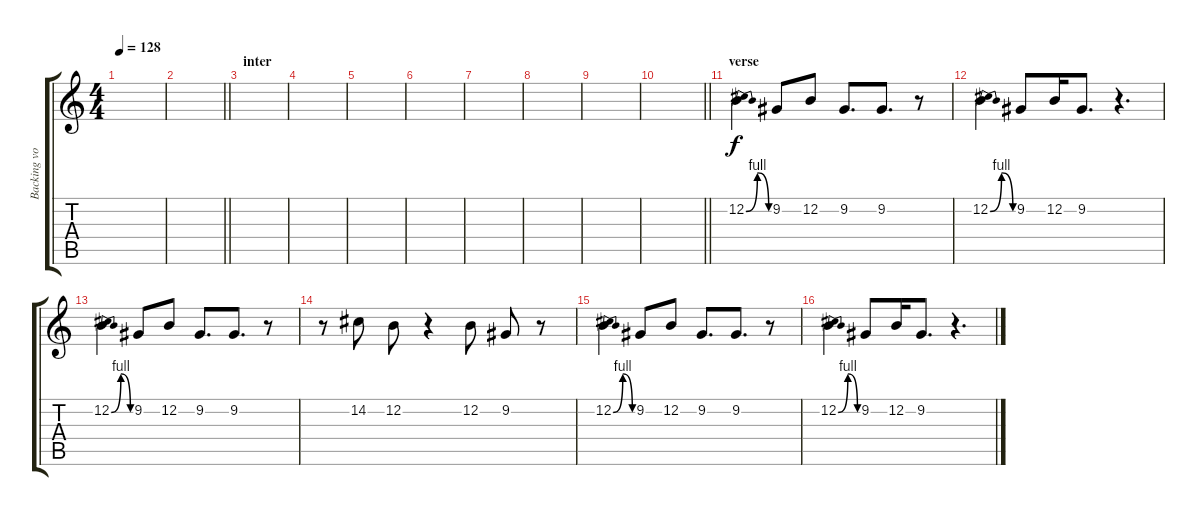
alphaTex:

\track ("Backing vocals" "Backing vo") {instrument piccolo}
\staff {score tabs}
\tuning (E4 B3 G3 D3 A2 E2) {hide}
\ts (4 4)
\tempo 128
\clef g2
\ks c
|
\barLineRight lightlight
|
\section ("" "inter")
|
|
|
|
|
|
|
\barLineRight lightlight
|
\section ("" "verse")
12.2{be (bendrelease 0 0 30 4 30 4 60 0)}.4 9.2.8 12.2.8 9.2.8{d} 9.2.8{d} r.8 |
12.2{be (bendrelease 0 0 30 4 30 4 60 0)}.4 9.2.8 12.2.16 9.2.8{d} r.4{d} |
12.2{be (bendrelease 0 0 30 4 30 4 60 0)}.4 9.2.8 12.2.8 9.2.8{d} 9.2.8{d} r.8 |
r.8 14.2.8 12.2.8 r.4 12.2.8 9.2.8 r.8 |
12.2{be (bendrelease 0 0 30 4 30 4 60 0)}.4 9.2.8 12.2.8 9.2.8{d} 9.2.8{d} r.8 |
12.2{be (bendrelease 0 0 30 4 30 4 60 0)}.4 9.2.8 12.2.16 9.2.8{d} r.4{d}
